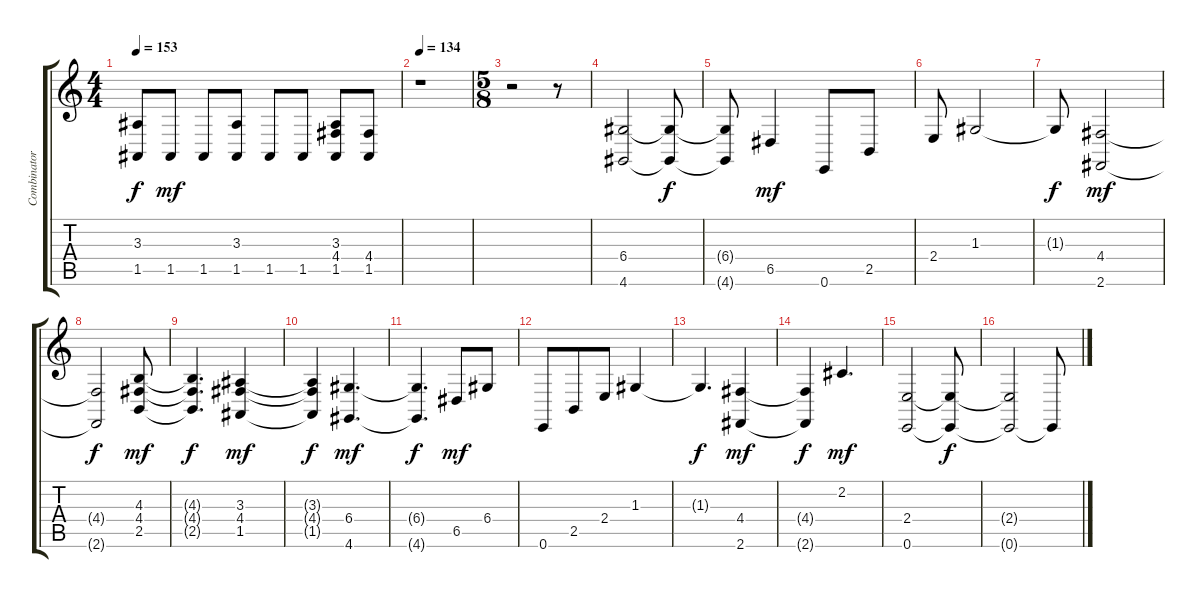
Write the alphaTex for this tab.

\track ("Combinator 2 (Staff 1)" "Combinator") {instrument acousticgrandpiano}
\staff {score tabs}
\tuning (E4 B3 G3 D3 A2 E2) {hide}
\ts (4 4)
\tempo 153
\clef g2
\ks c
(3.3{t} 1.5{t}).8{dy f} 1.5.8{dy mf} 1.5.8 (3.3 1.5).8 1.5.8 1.5.8 (3.3 4.4 1.5).8 (4.4 1.5).8 |
\tempo 134
r.1 |
\ts (5 8)
r.2 r.8 |
(6.4 4.6).2 (6.4{t} 4.6{t}).8{dy f} |
(6.4{t} 4.6{t}).8 6.5.4{dy mf} 0.6.8 2.5.8 |
2.4.8 1.3.2 |
1.3{t}.8{dy f} (4.4 2.6).2{dy mf} |
(4.4{t} 2.6{t}).2{dy f} (4.3 4.4 2.5).8{dy mf} |
(4.3{t} 4.4{t} 2.5{t}).4{d dy f} (3.3 4.4 1.5).4{dy mf} |
(3.3{t} 4.4{t} 1.5{t}).4{dy f} (6.4 4.6).4{d dy mf} |
(6.4{t} 4.6{t}).4{d dy f} 6.5.8{dy mf} 6.4.8 |
0.6.8 2.5.8 2.4.8 1.3.4 |
1.3{t}.4{d dy f} (4.4 2.6).4{dy mf} |
(4.4{t} 2.6{t}).4{dy f} 2.2.4{d dy mf} |
(2.4 0.6).2 (2.4{t} 0.6{t}).8{dy f} |
(2.4{t} 0.6{t}).2 0.6{t}.8
